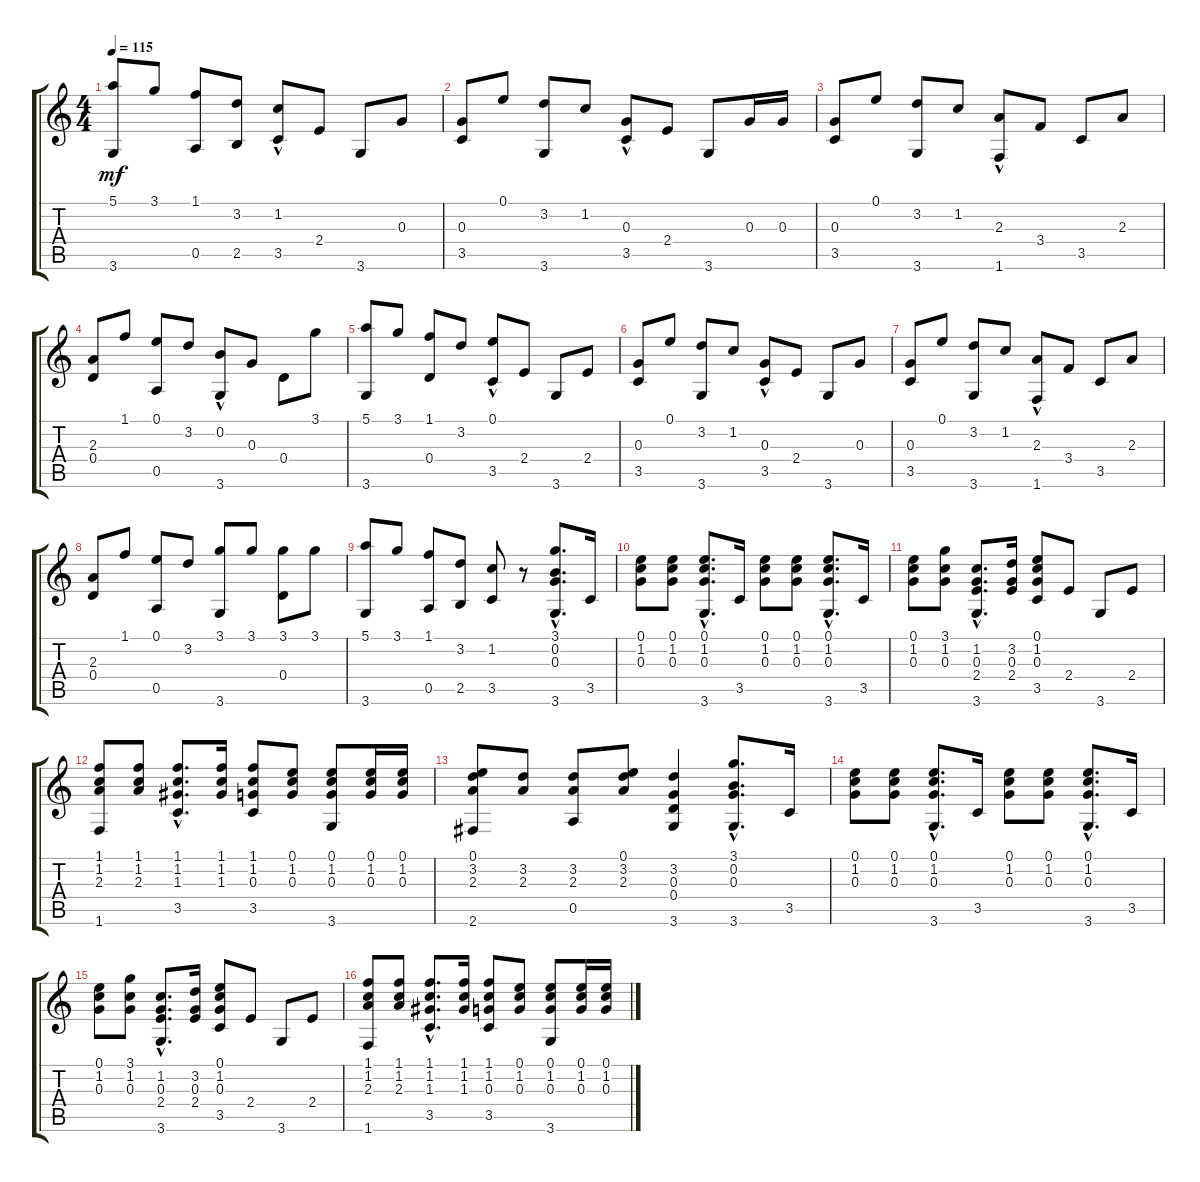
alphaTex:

\track "" {instrument acousticguitarsteel}
\staff {score tabs}
\tuning (E4 B3 G3 D3 A2 E2) {hide}
\ts (4 4)
\tempo 115
\clef g2
\ks c
(5.1 3.6).8{dy mf} 3.1.8 (1.1 0.5).8 (3.2 2.5).8 (1.2{hac} 3.5).8 2.4.8 3.6.8 0.3.8 |
(0.3 3.5).8 0.1.8 (3.2 3.6).8 1.2.8 (0.3{hac} 3.5).8 2.4.8 3.6.8 0.3.16 0.3.16 |
(0.3 3.5).8 0.1.8 (3.2 3.6).8 1.2.8 (2.3{hac} 1.6).8 3.4.8 3.5.8 2.3.8 |
(2.3 0.4).8 1.1.8 (0.1 0.5).8 3.2.8 (0.2{hac} 3.6).8 0.3.8 0.4.8 3.1.8 |
(5.1 3.6).8 3.1.8 (1.1 0.4).8 3.2.8 (0.1{hac} 3.5).8 2.4.8 3.6.8 2.4.8 |
(0.3 3.5).8 0.1.8 (3.2 3.6).8 1.2.8 (0.3{hac} 3.5).8 2.4.8 3.6.8 0.3.8 |
(0.3 3.5).8 0.1.8 (3.2 3.6).8 1.2.8 (2.3{hac} 1.6).8 3.4.8 3.5.8 2.3.8 |
(2.3 0.4).8 1.1.8 (0.1 0.5).8 3.2.8 (3.1 3.6).8 3.1.8 (3.1 0.4).8 3.1.8 |
(5.1 3.6).8 3.1.8 (1.1 0.5).8 (3.2 2.5).8 (1.2 3.5).8 r.8 (3.1 0.2{hac} 0.3{hac} 3.6{hac}).8{d} 3.5.16 |
(0.1 1.2 0.3).8 (0.1 1.2 0.3).8 (0.1 1.2 0.3 3.6{hac}).8{d} 3.5.16 (0.1 1.2 0.3).8 (0.1 1.2 0.3).8 (0.1 1.2 0.3 3.6{hac}).8{d} 3.5.16 |
(0.1 1.2 0.3).8 (3.1 1.2 0.3).8 (1.2{hac} 0.3{hac} 2.4{hac} 3.6).8{d} (3.2 0.3 2.4).16 (0.1 1.2 0.3 3.5).8 2.4.8 3.6.8 2.4.8 |
(1.1 1.2 2.3 1.6).8 (1.1 1.2 2.3).8 (1.1{hac} 1.2{hac} 1.3{hac} 3.5).8{d} (1.1 1.2 1.3).16 (1.1 1.2 0.3 3.5).8 (0.1 1.2 0.3).8 (0.1 1.2 0.3 3.6).8 (0.1 1.2 0.3).16 (0.1 1.2 0.3).16 |
(0.1 3.2 2.3 2.6).8 (3.2 2.3).8 (3.2 2.3 0.5).8 (0.1 3.2 2.3).8 (3.2 0.3 0.4 3.6).4 (3.1 0.2 0.3 3.6{hac}).8{d} 3.5.16 |
(0.1 1.2 0.3).8 (0.1 1.2 0.3).8 (0.1 1.2 0.3 3.6{hac}).8{d} 3.5.16 (0.1 1.2 0.3).8 (0.1 1.2 0.3).8 (0.1 1.2 0.3 3.6{hac}).8{d} 3.5.16 |
(0.1 1.2 0.3).8 (3.1 1.2 0.3).8 (1.2{hac} 0.3{hac} 2.4{hac} 3.6).8{d} (3.2 0.3 2.4).16 (0.1 1.2 0.3 3.5).8 2.4.8 3.6.8 2.4.8 |
(1.1 1.2 2.3 1.6).8 (1.1 1.2 2.3).8 (1.1{hac} 1.2{hac} 1.3{hac} 3.5).8{d} (1.1 1.2 1.3).16 (1.1 1.2 0.3 3.5).8 (0.1 1.2 0.3).8 (0.1 1.2 0.3 3.6).8 (0.1 1.2 0.3).16 (0.1 1.2 0.3).16
